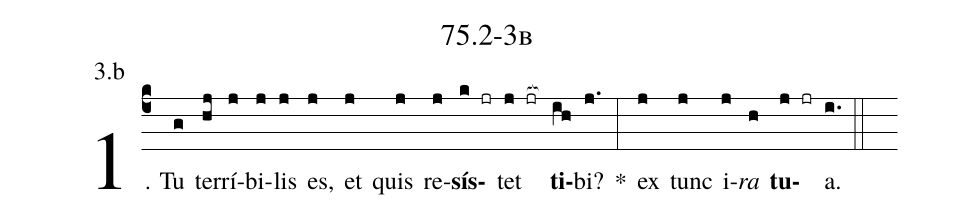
name: 75.2-3b;
annotation: 3.b;
%%
(c4)1. Tu(g) ter(hj)rí(j)bi(j)lis(j) es,(j) et(j) quis(j) re(j)<b>sís</b>(k jr)tet(j jr[ocb:1{]) <b>ti</b>(ih[ocb:0}])bi?(j.) *(:) ex(j) tunc(j) i(j)<i>ra</i>(h) <b>tu</b>(j jr)a.(i.) (::)


%E(j) u(j) o(j) u(h) a(j) e.(i.) (::)
